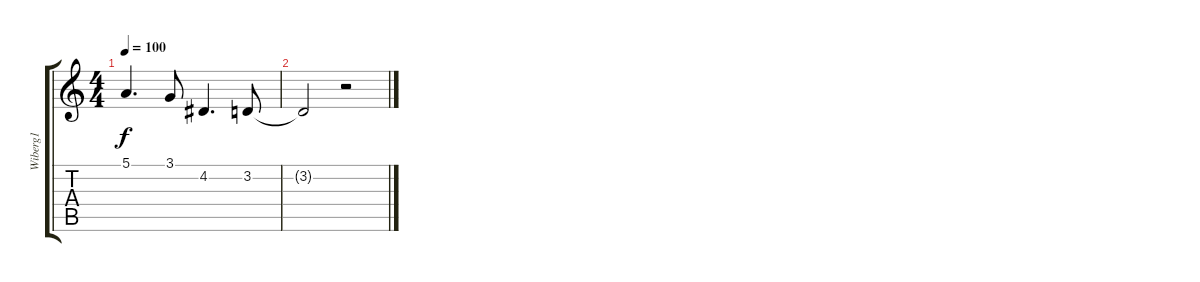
\track ("Wiberg1" "Wiberg1") {instrument churchorgan}
\staff {score tabs}
\tuning (E4 B3 G3 D3 A2 E2) {hide}
\ts (4 4)
\tempo 100
\clef g2
\ks c
5.1.4{d dy f} 3.1.8 4.2.4{d} 3.2.8 |
3.2{t}.2 r.2
